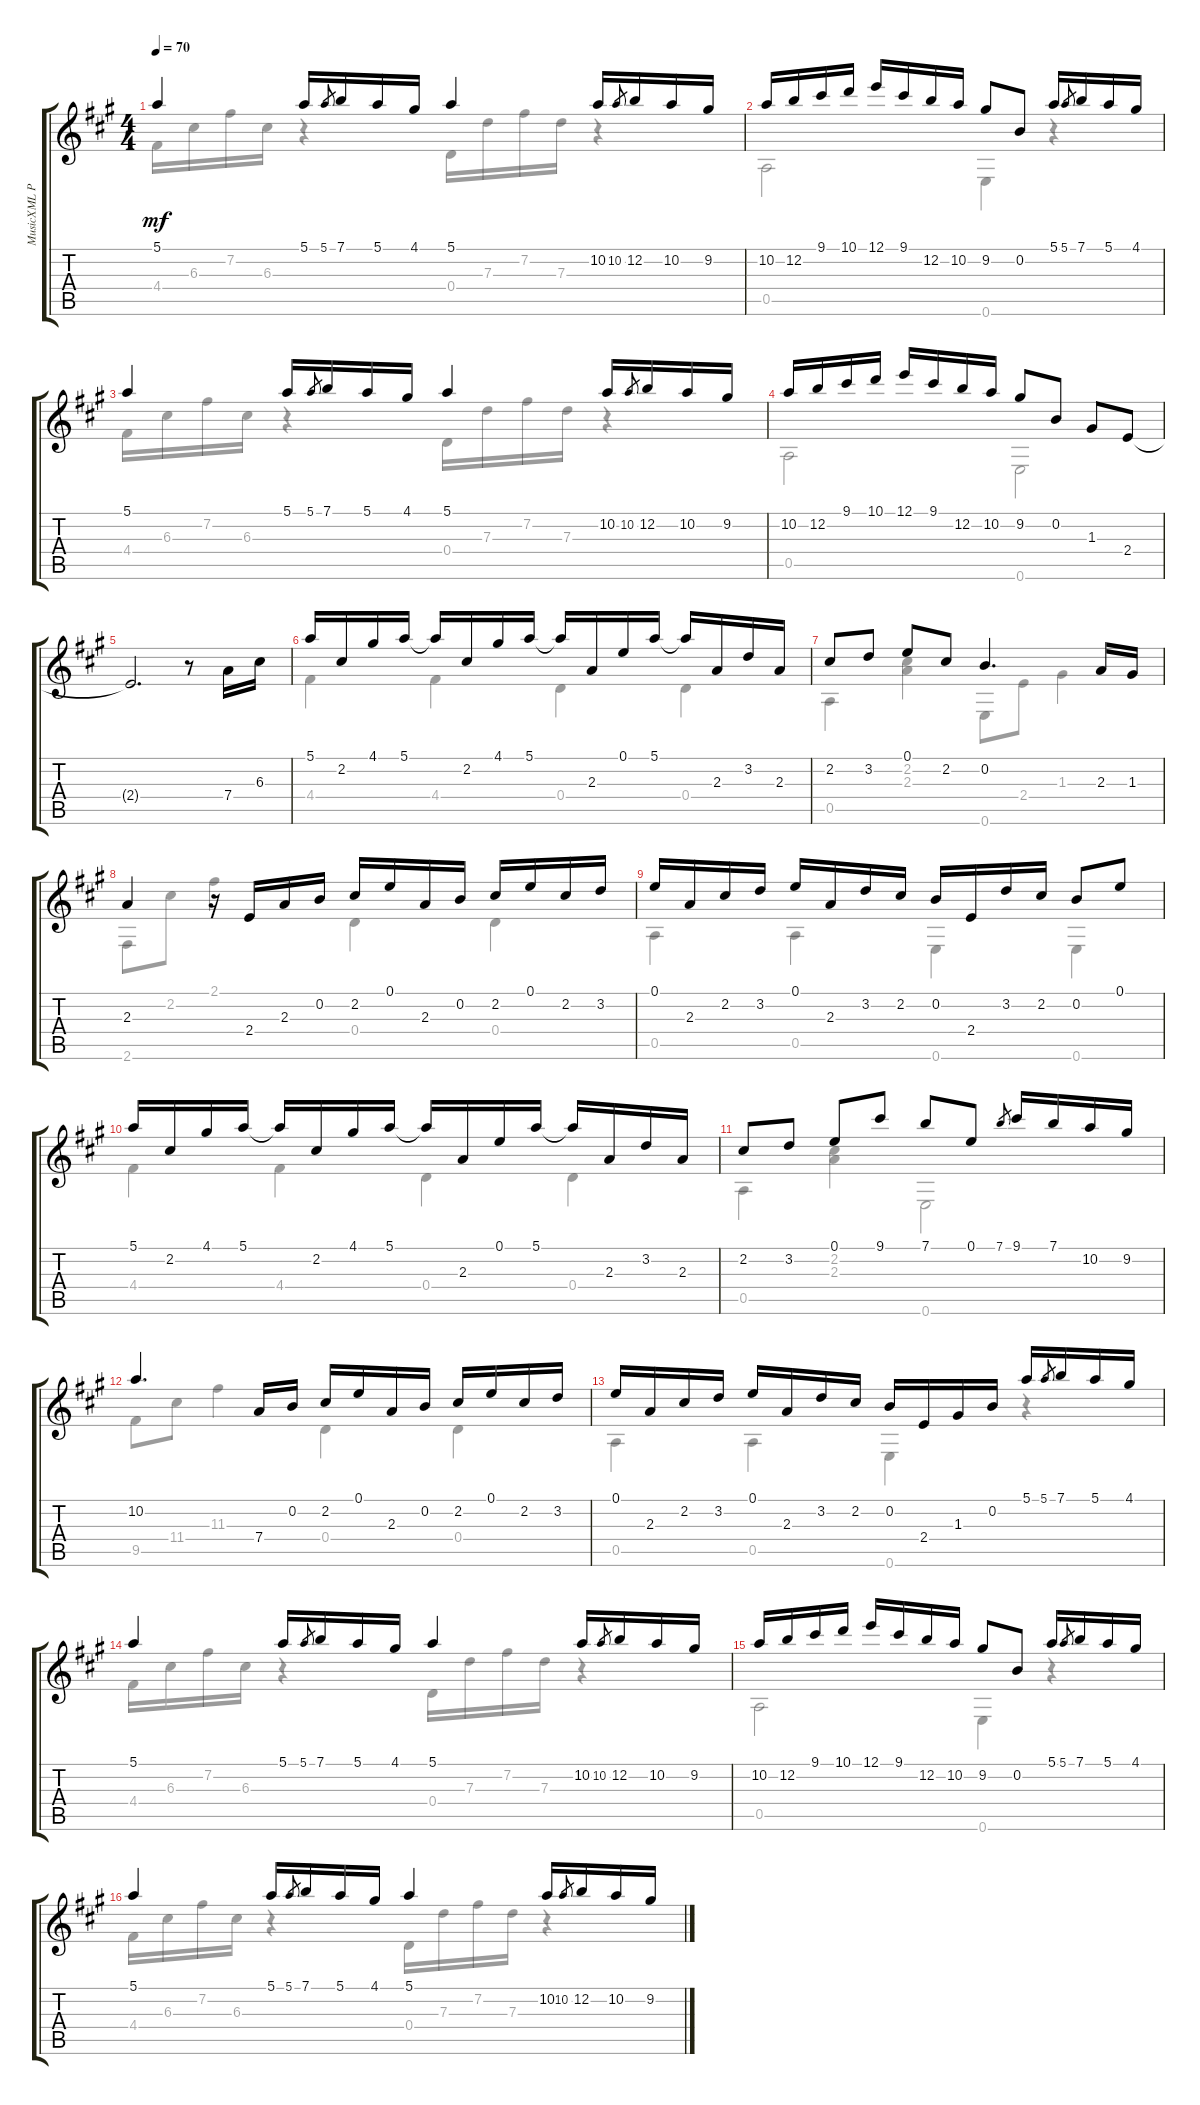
\track ("MusicXML Part" "MusicXML P") {instrument acousticguitarsteel}
\staff {score tabs}
\tuning (E4 B3 G3 D3 A2 E2) {hide}
\voice
\ts (4 4)
\tempo 70
\clef g2
\ks a
5.1.4{dy mf} 5.1.16 5.1.8{gr} 7.1.16 5.1.16 4.1.16 5.1.4 10.2.16 10.2.8{gr} 12.2.16 10.2.16 9.2.16 |
10.2.16 12.2.16 9.1.16 10.1.16 12.1.16 9.1.16 12.2.16 10.2.16 9.2.8 0.2.8 5.1.16 5.1.8{gr} 7.1.16 5.1.16 4.1.16 |
5.1.4 5.1.16 5.1.8{gr} 7.1.16 5.1.16 4.1.16 5.1.4 10.2.16 10.2.8{gr} 12.2.16 10.2.16 9.2.16 |
10.2.16 12.2.16 9.1.16 10.1.16 12.1.16 9.1.16 12.2.16 10.2.16 9.2.8 0.2.8 1.3.8 2.4.8 |
2.4{t}.2{d} r.8 7.4.16 6.3.16 |
5.1.16 2.2.16 4.1.16 5.1.16 5.1{t}.16 2.2.16 4.1.16 5.1.16 5.1{t}.16 2.3.16 0.1.16 5.1.16 5.1{t}.16 2.3.16 3.2.16 2.3.16 |
2.2.8 3.2.8 0.1.8 2.2.8 0.2.4{d} 2.3.16 1.3.16 |
2.3.4 r.16 2.4.16 2.3.16 0.2.16 2.2.16 0.1.16 2.3.16 0.2.16 2.2.16 0.1.16 2.2.16 3.2.16 |
0.1.16 2.3.16 2.2.16 3.2.16 0.1.16 2.3.16 3.2.16 2.2.16 0.2.16 2.4.16 3.2.16 2.2.16 0.2.8 0.1.8 |
5.1.16 2.2.16 4.1.16 5.1.16 5.1{t}.16 2.2.16 4.1.16 5.1.16 5.1{t}.16 2.3.16 0.1.16 5.1.16 5.1{t}.16 2.3.16 3.2.16 2.3.16 |
2.2.8 3.2.8 0.1.8 9.1.8 7.1.8 0.1.8 7.1.8{gr} 9.1.16 7.1.16 10.2.16 9.2.16 |
10.2.4{d} 7.4.16 0.2.16 2.2.16 0.1.16 2.3.16 0.2.16 2.2.16 0.1.16 2.2.16 3.2.16 |
0.1.16 2.3.16 2.2.16 3.2.16 0.1.16 2.3.16 3.2.16 2.2.16 0.2.16 2.4.16 1.3.16 0.2.16 5.1.16 5.1.8{gr} 7.1.16 5.1.16 4.1.16 |
5.1.4 5.1.16 5.1.8{gr} 7.1.16 5.1.16 4.1.16 5.1.4 10.2.16 10.2.8{gr} 12.2.16 10.2.16 9.2.16 |
10.2.16 12.2.16 9.1.16 10.1.16 12.1.16 9.1.16 12.2.16 10.2.16 9.2.8 0.2.8 5.1.16 5.1.8{gr} 7.1.16 5.1.16 4.1.16 |
5.1.4 5.1.16 5.1.8{gr} 7.1.16 5.1.16 4.1.16 5.1.4 10.2.16 10.2.8{gr} 12.2.16 10.2.16 9.2.16
\voice
\clef g2
\ottava regular
\simile none
\ks a
4.4.16{dy mf} 6.3.16 7.2.16 6.3.16 r.4 0.4.16 7.3.16 7.2.16 7.3.16 r.4 |
0.5.2 0.6.4 r.4 |
4.4.16 6.3.16 7.2.16 6.3.16 r.4 0.4.16 7.3.16 7.2.16 7.3.16 r.4 |
0.5.2 0.6.2 |
|
4.4.4 4.4.4 0.4.4 0.4.4 |
0.5.4 (2.2 2.3).4 0.6.8 2.4.8 1.3.4 |
2.6.8 2.2.8 2.1.4 0.4.4 0.4.4 |
0.5.4 0.5.4 0.6.4 0.6.4 |
4.4.4 4.4.4 0.4.4 0.4.4 |
0.5.4 (2.2 2.3).4 0.6.2 |
9.5.8 11.4.8 11.3.4 0.4.4 0.4.4 |
0.5.4 0.5.4 0.6.4 r.4 |
4.4.16 6.3.16 7.2.16 6.3.16 r.4 0.4.16 7.3.16 7.2.16 7.3.16 r.4 |
0.5.2 0.6.4 r.4 |
4.4.16 6.3.16 7.2.16 6.3.16 r.4 0.4.16 7.3.16 7.2.16 7.3.16 r.4
